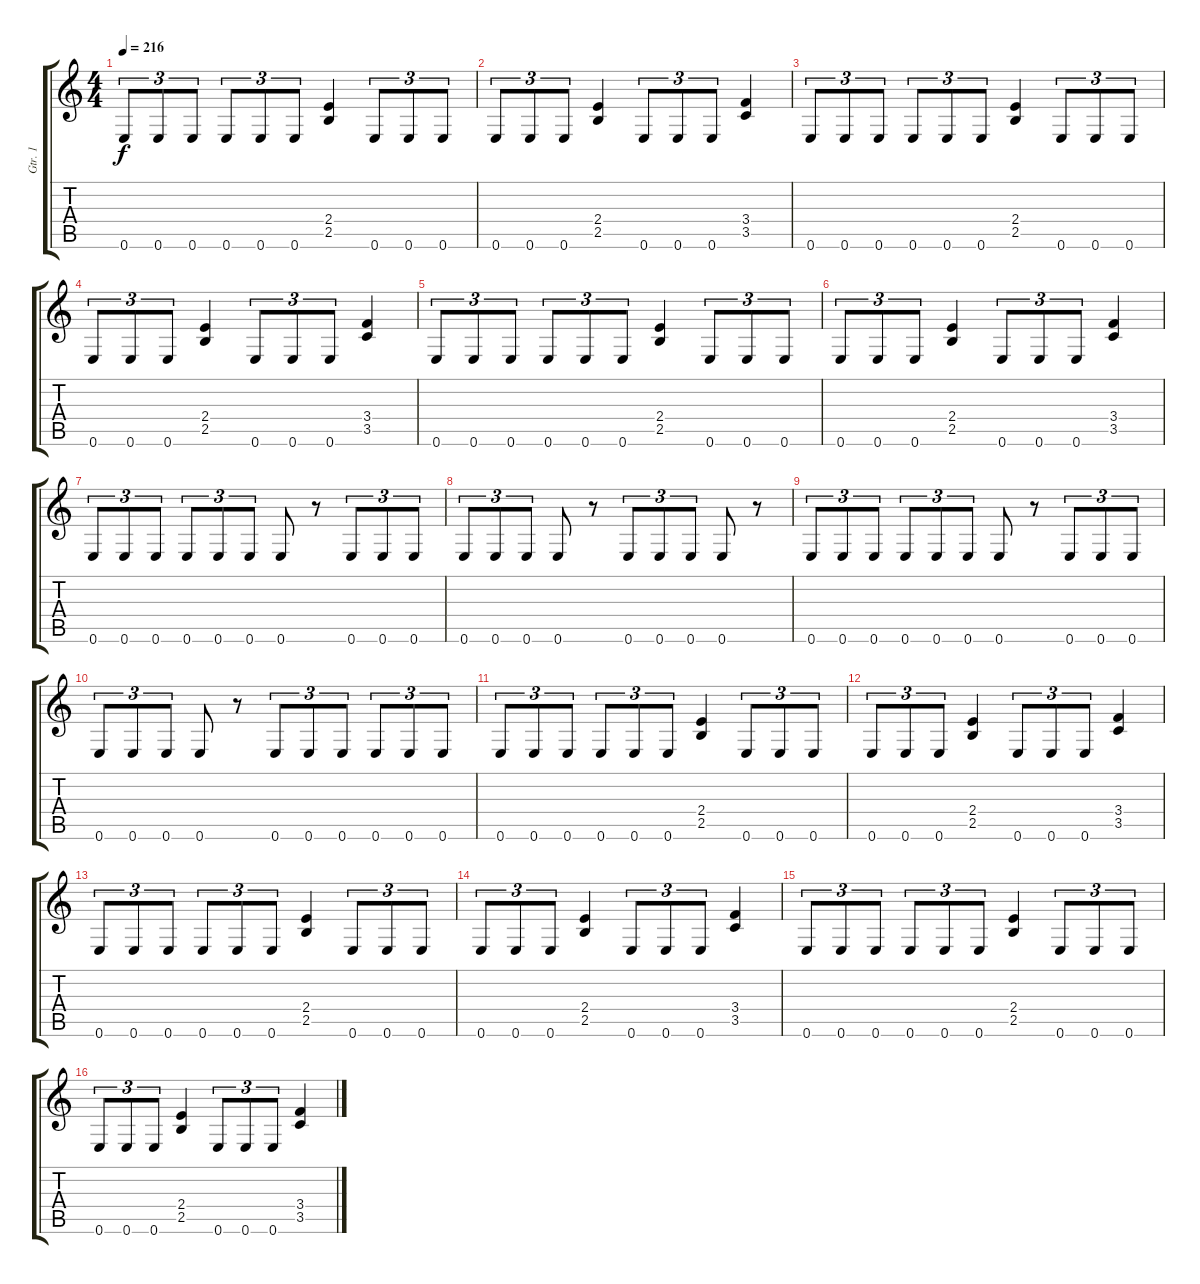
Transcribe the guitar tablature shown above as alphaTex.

\track ("Gtr. 1" "Gtr. 1") {instrument distortionguitar}
\staff {score tabs}
\tuning (E4 B3 G3 D3 A2 E2) {hide}
\ts (4 4)
\tempo 216
\clef g2
\ks c
0.6.8{tu (3 2) dy f} 0.6.8{tu (3 2)} 0.6.8{tu (3 2)} 0.6.8{tu (3 2)} 0.6.8{tu (3 2)} 0.6.8{tu (3 2)} (2.4 2.5).4 0.6.8{tu (3 2)} 0.6.8{tu (3 2)} 0.6.8{tu (3 2)} |
0.6.8{tu (3 2)} 0.6.8{tu (3 2)} 0.6.8{tu (3 2)} (2.4 2.5).4 0.6.8{tu (3 2)} 0.6.8{tu (3 2)} 0.6.8{tu (3 2)} (3.4 3.5).4 |
0.6.8{tu (3 2)} 0.6.8{tu (3 2)} 0.6.8{tu (3 2)} 0.6.8{tu (3 2)} 0.6.8{tu (3 2)} 0.6.8{tu (3 2)} (2.4 2.5).4 0.6.8{tu (3 2)} 0.6.8{tu (3 2)} 0.6.8{tu (3 2)} |
0.6.8{tu (3 2)} 0.6.8{tu (3 2)} 0.6.8{tu (3 2)} (2.4 2.5).4 0.6.8{tu (3 2)} 0.6.8{tu (3 2)} 0.6.8{tu (3 2)} (3.4 3.5).4 |
0.6.8{tu (3 2)} 0.6.8{tu (3 2)} 0.6.8{tu (3 2)} 0.6.8{tu (3 2)} 0.6.8{tu (3 2)} 0.6.8{tu (3 2)} (2.4 2.5).4 0.6.8{tu (3 2)} 0.6.8{tu (3 2)} 0.6.8{tu (3 2)} |
0.6.8{tu (3 2)} 0.6.8{tu (3 2)} 0.6.8{tu (3 2)} (2.4 2.5).4 0.6.8{tu (3 2)} 0.6.8{tu (3 2)} 0.6.8{tu (3 2)} (3.4 3.5).4 |
0.6.8{tu (3 2)} 0.6.8{tu (3 2)} 0.6.8{tu (3 2)} 0.6.8{tu (3 2)} 0.6.8{tu (3 2)} 0.6.8{tu (3 2)} 0.6.8 r.8 0.6.8{tu (3 2)} 0.6.8{tu (3 2)} 0.6.8{tu (3 2)} |
0.6.8{tu (3 2)} 0.6.8{tu (3 2)} 0.6.8{tu (3 2)} 0.6.8 r.8 0.6.8{tu (3 2)} 0.6.8{tu (3 2)} 0.6.8{tu (3 2)} 0.6.8 r.8 |
0.6.8{tu (3 2)} 0.6.8{tu (3 2)} 0.6.8{tu (3 2)} 0.6.8{tu (3 2)} 0.6.8{tu (3 2)} 0.6.8{tu (3 2)} 0.6.8 r.8 0.6.8{tu (3 2)} 0.6.8{tu (3 2)} 0.6.8{tu (3 2)} |
0.6.8{tu (3 2)} 0.6.8{tu (3 2)} 0.6.8{tu (3 2)} 0.6.8 r.8 0.6.8{tu (3 2)} 0.6.8{tu (3 2)} 0.6.8{tu (3 2)} 0.6.8{tu (3 2)} 0.6.8{tu (3 2)} 0.6.8{tu (3 2)} |
0.6.8{tu (3 2)} 0.6.8{tu (3 2)} 0.6.8{tu (3 2)} 0.6.8{tu (3 2)} 0.6.8{tu (3 2)} 0.6.8{tu (3 2)} (2.4 2.5).4 0.6.8{tu (3 2)} 0.6.8{tu (3 2)} 0.6.8{tu (3 2)} |
0.6.8{tu (3 2)} 0.6.8{tu (3 2)} 0.6.8{tu (3 2)} (2.4 2.5).4 0.6.8{tu (3 2)} 0.6.8{tu (3 2)} 0.6.8{tu (3 2)} (3.4 3.5).4 |
0.6.8{tu (3 2)} 0.6.8{tu (3 2)} 0.6.8{tu (3 2)} 0.6.8{tu (3 2)} 0.6.8{tu (3 2)} 0.6.8{tu (3 2)} (2.4 2.5).4 0.6.8{tu (3 2)} 0.6.8{tu (3 2)} 0.6.8{tu (3 2)} |
0.6.8{tu (3 2)} 0.6.8{tu (3 2)} 0.6.8{tu (3 2)} (2.4 2.5).4 0.6.8{tu (3 2)} 0.6.8{tu (3 2)} 0.6.8{tu (3 2)} (3.4 3.5).4 |
0.6.8{tu (3 2)} 0.6.8{tu (3 2)} 0.6.8{tu (3 2)} 0.6.8{tu (3 2)} 0.6.8{tu (3 2)} 0.6.8{tu (3 2)} (2.4 2.5).4 0.6.8{tu (3 2)} 0.6.8{tu (3 2)} 0.6.8{tu (3 2)} |
0.6.8{tu (3 2)} 0.6.8{tu (3 2)} 0.6.8{tu (3 2)} (2.4 2.5).4 0.6.8{tu (3 2)} 0.6.8{tu (3 2)} 0.6.8{tu (3 2)} (3.4 3.5).4
